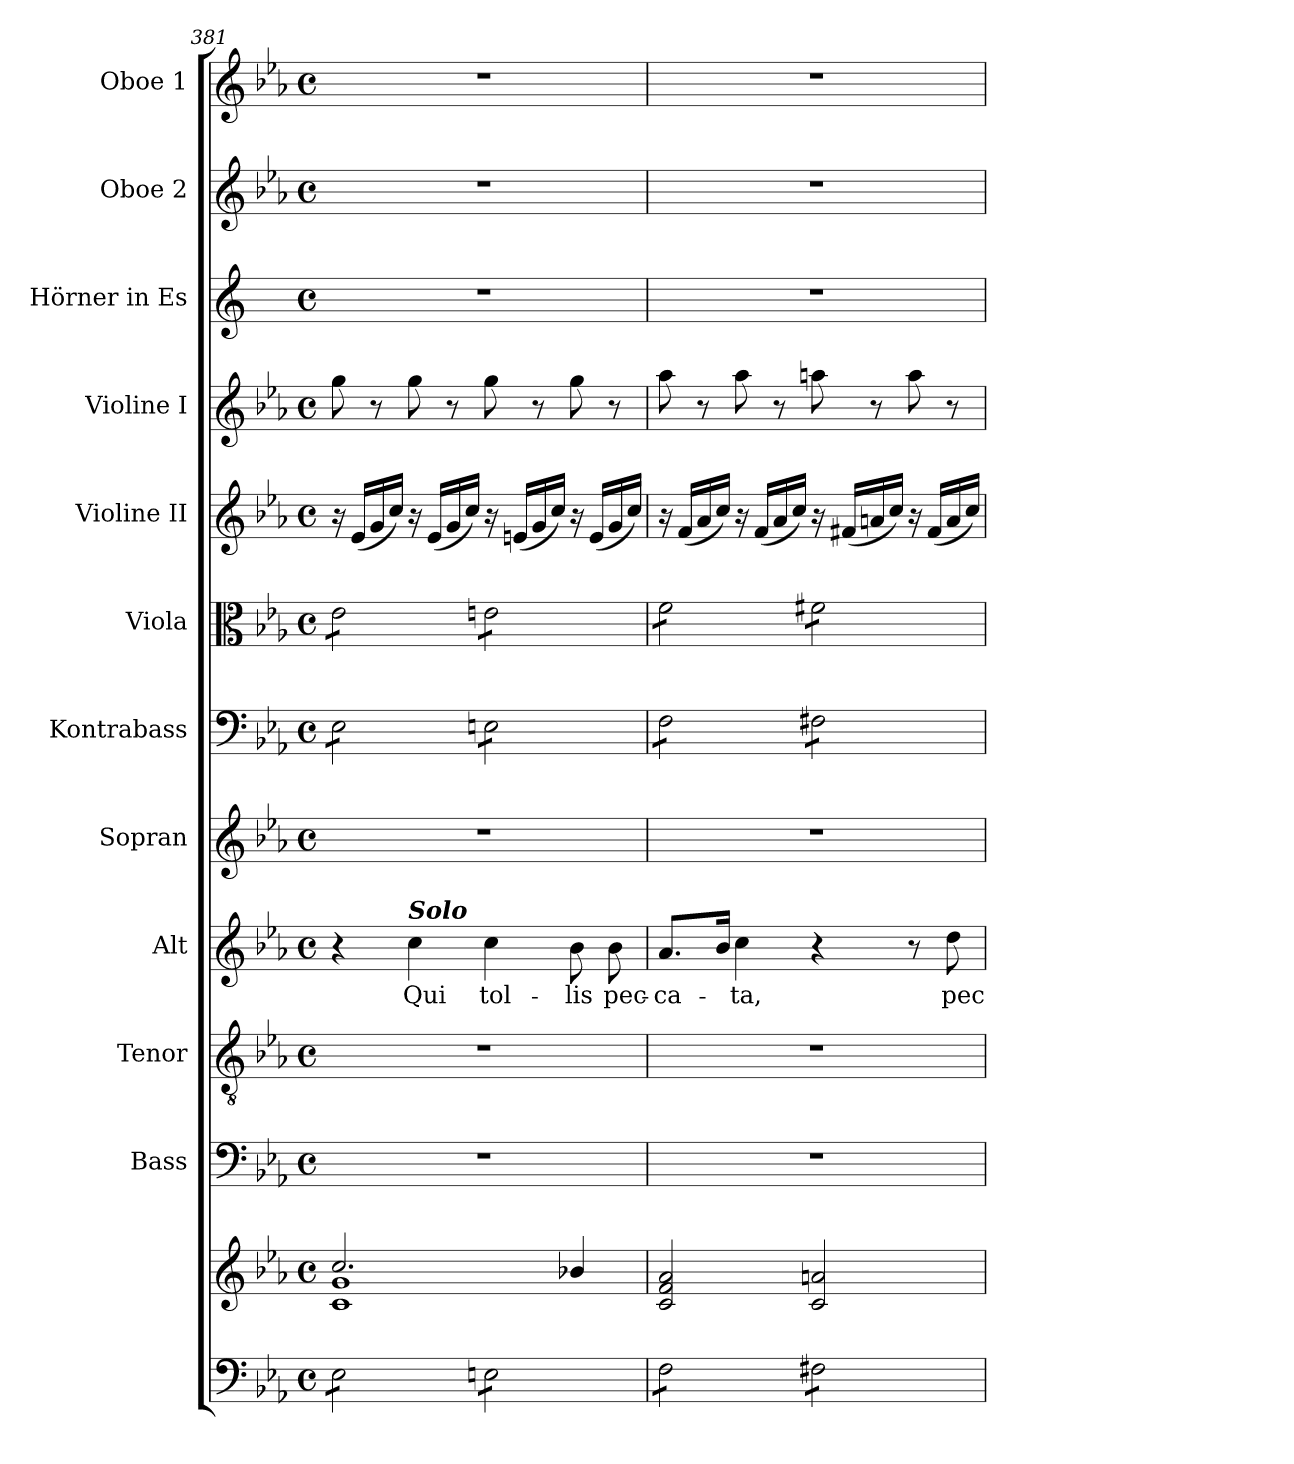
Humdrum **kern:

**kern	**kern	**kern	**kern	**kern	**text	**kern	**kern	**kern	**kern	**kern	**kern	**kern	**kern
*part12	*part12	*part11	*part10	*part9	*part9	*part8	*part7	*part6	*part5	*part4	*part3	*part2	*part1
*staff13	*staff12	*staff11	*staff10	*staff9	*staff9	*staff8	*staff7	*staff6	*staff5	*staff4	*staff3	*staff2	*staff1
*	*	*I"Bass	*I"Tenor	*I"Alt	*	*I"Sopran	*I"Kontrabass	*I"Viola	*I"Violine II	*I"Violine I	*I"Hörner in Es	*I"Oboe 2	*I"Oboe 1
*	*	*I'B.	*I'T.	*I'A.	*	*I'S.	*I'Kb.	*I'Vla.	*I'Vl. II	*I'Vl. I	*	*I'Ob. 2	*I'Ob. 1
*clefF4	*clefG2	*clefF4	*clefGv2	*clefG2	*	*clefG2	*clefF4	*clefC3	*clefG2	*clefG2	*clefG2	*clefG2	*clefG2
*	*	*	*	*	*	*	*ITrd7c12	*	*	*	*ITrd5c9	*	*
*k[b-e-a-]	*k[b-e-a-]	*k[b-e-a-]	*k[b-e-a-]	*k[b-e-a-]	*	*k[b-e-a-]	*k[b-e-a-]	*k[b-e-a-]	*k[b-e-a-]	*k[b-e-a-]	*k[b-e-a-]	*k[b-e-a-]	*k[b-e-a-]
*E-:	*E-:	*E-:	*E-:	*E-:	*	*E-:	*E-:	*E-:	*E-:	*E-:	*E-:	*E-:	*E-:
*M4/4	*M4/4	*M4/4	*M4/4	*M4/4	*	*M4/4	*M4/4	*M4/4	*M4/4	*M4/4	*M4/4	*M4/4	*M4/4
*met(c)	*met(c)	*met(c)	*met(c)	*met(c)	*	*met(c)	*met(c)	*met(c)	*met(c)	*met(c)	*met(c)	*met(c)	*met(c)
=381	=381	=381	=381	=381	=381	=381	=381	=381	=381	=381	=381	=381	=381
*	*^	*	*	*	*	*	*	*	*	*	*	*	*
*tremolo	*	*	*	*	*	*	*	*	*	*	*	*	*	*
*	*	*	*	*	*	*	*	*tremolo	*	*	*	*	*	*
*	*	*	*	*	*	*	*	*	*tremolo	*	*	*	*	*
8E-\L	2.cc/	1c 1g	1r	1r	4r	.	1r	8EE-\L	8e-\L	16r	8gg\	1r	1r	1r
.	.	.	.	.	.	.	.	.	.	(<16e-/LL	.	.	.	.
8E-\	.	.	.	.	.	.	.	8EE-\	8e-\	16g/	8r	.	.	.
.	.	.	.	.	.	.	.	.	.	16cc/JJ)	.	.	.	.
!	!	!	!	!	!LO:TX:a:Bi:t=Solo	!	!	!	!	!	!	!	!	!
!	!	!	!	!	!	!LO:LY:b	!	!	!	!	!	!	!	!
8E-\	.	.	.	.	4cc\	Qui	.	8EE-\	8e-\	16r	8gg\	.	.	.
.	.	.	.	.	.	.	.	.	.	(<16e-/LL	.	.	.	.
8E-\J	.	.	.	.	.	.	.	8EE-\J	8e-\J	16g/	8r	.	.	.
.	.	.	.	.	.	.	.	.	.	16cc/JJ)	.	.	.	.
!	!	!	!	!	!	!LO:LY:b	!	!	!	!	!	!	!	!
8En\L	.	.	.	.	4cc\	tol-	.	8EEn\L	8en\L	16r	8gg\	.	.	.
.	.	.	.	.	.	.	.	.	.	(<16en/LL	.	.	.	.
8En\	.	.	.	.	.	.	.	8EEn\	8en\	16g/	8r	.	.	.
.	.	.	.	.	.	.	.	.	.	16cc/JJ)	.	.	.	.
!	!	!	!	!	!	!LO:LY:b	!	!	!	!	!	!	!	!
8En\	4b-X/	.	.	.	8b-\	-lis	.	8EEn\	8en\	16r	8gg\	.	.	.
.	.	.	.	.	.	.	.	.	.	(<16e/LL	.	.	.	.
!	!	!	!	!	!	!LO:LY:b	!	!	!	!	!	!	!	!
8En\J	.	.	.	.	8b-\	pec-	.	8EEn\J	8en\J	16g/	8r	.	.	.
.	.	.	.	.	.	.	.	.	.	16cc/JJ)	.	.	.	.
*	*v	*v	*	*	*	*	*	*	*	*	*	*	*	*
!!LO:PB:g=z
=382	=382	=382	=382	=382	=382	=382	=382	=382	=382	=382	=382	=382	=382
!	!	!	!	!	!LO:LY:b	!	!	!	!	!	!	!	!
8F\L	2c/ 2f/ 2a-/	1r	1r	8.a-/L	-ca-	1r	8FF\L	8f\L	16r	8aa-\	1r	1r	1r
.	.	.	.	.	.	.	.	.	(<16f/LL	.	.	.	.
8F\	.	.	.	.	.	.	8FF\	8f\	16a-/	8r	.	.	.
.	.	.	.	16b-/Jk	.	.	.	.	16cc/JJ)	.	.	.	.
!	!	!	!	!	!LO:LY:b	!	!	!	!	!	!	!	!
8F\	.	.	.	4cc\	-ta,	.	8FF\	8f\	16r	8aa-\	.	.	.
.	.	.	.	.	.	.	.	.	(<16f/LL	.	.	.	.
8F\J	.	.	.	.	.	.	8FF\J	8f\J	16a-/	8r	.	.	.
.	.	.	.	.	.	.	.	.	16cc/JJ)	.	.	.	.
8F#X\L	2c/ 2an/	.	.	4r	.	.	8FF#X\L	8f#X\L	16r	8aan\	.	.	.
.	.	.	.	.	.	.	.	.	(<16f#X/LL	.	.	.	.
8F#X\	.	.	.	.	.	.	8FF#X\	8f#X\	16an/	8r	.	.	.
.	.	.	.	.	.	.	.	.	16cc/JJ)	.	.	.	.
8F#X\	.	.	.	8r	.	.	8FF#X\	8f#X\	16r	8aa\	.	.	.
.	.	.	.	.	.	.	.	.	(<16f#/LL	.	.	.	.
!	!	!	!	!	!LO:LY:b	!	!	!	!	!	!	!	!
8F#X\J	.	.	.	8dd\	pec-	.	8FF#X\J	8f#X\J	16a/	8r	.	.	.
*	*	*	*	*	*	*	*	*Xtremolo	*	*	*	*	*
*	*	*	*	*	*	*	*Xtremolo	*	*	*	*	*	*
*Xtremolo	*	*	*	*	*	*	*	*	*	*	*	*	*
.	.	.	.	.	.	.	.	.	16cc/JJ)	.	.	.	.
=	=	=	=	=	=	=	=	=	=	=	=	=	=
*-	*-	*-	*-	*-	*-	*-	*-	*-	*-	*-	*-	*-	*-
